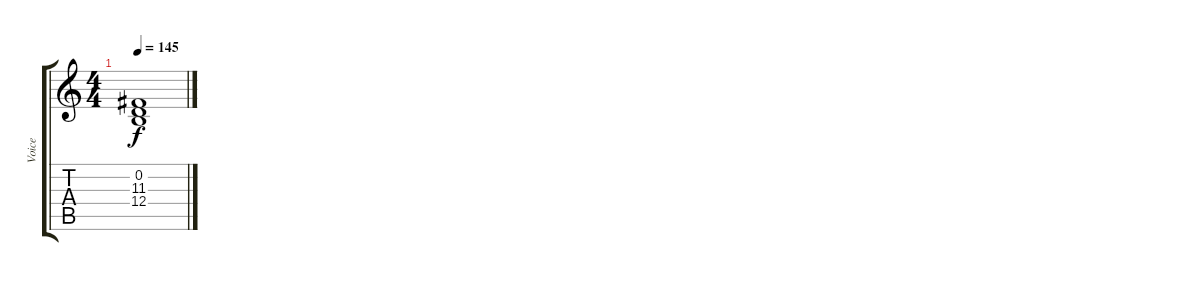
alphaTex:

\track ("Voice" "Voice") {instrument synthvoice}
\staff {score tabs}
\tuning (E4 B3 G3 D3 A2 E2) {hide}
\ts (4 4)
\tempo 145
\clef g2
\ks c
(0.2 11.3 12.4).1{dy f}
